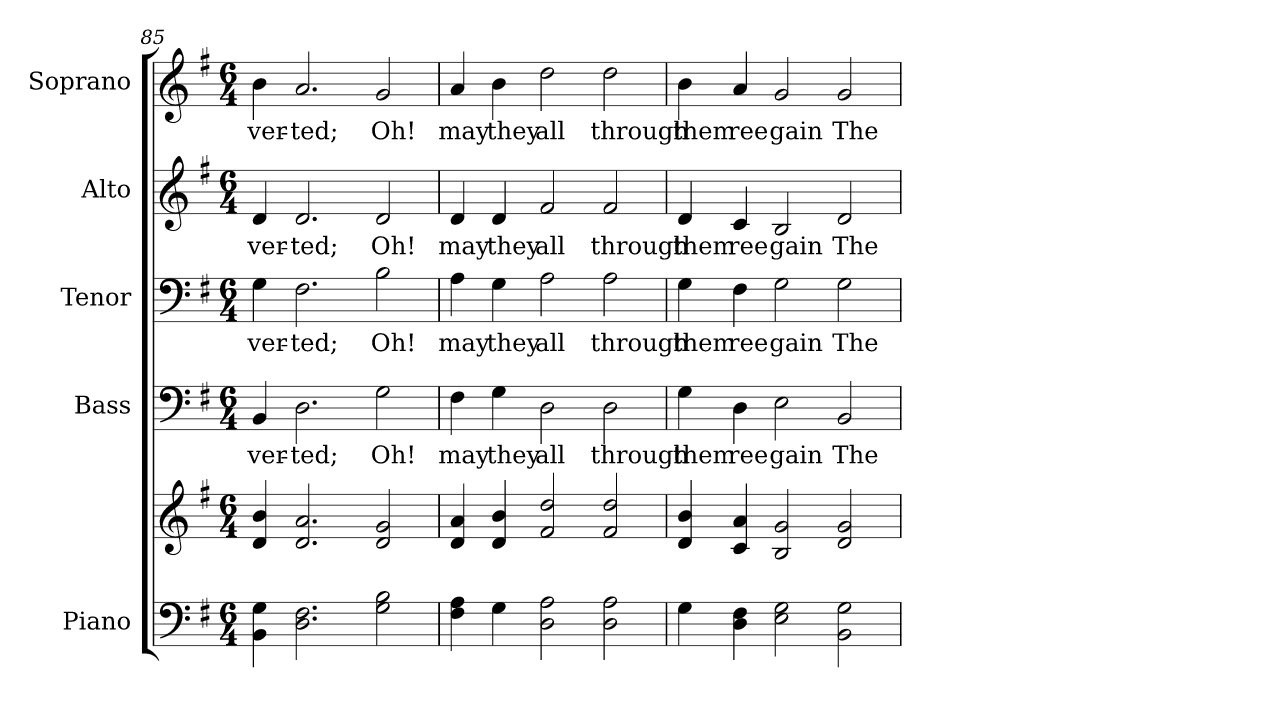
**kern	**kern	**kern	**text	**kern	**text	**kern	**text	**kern	**text
*part5	*part5	*part4	*part4	*part3	*part3	*part2	*part2	*part1	*part1
*staff6	*staff5	*staff4	*staff4	*staff3	*staff3	*staff2	*staff2	*staff1	*staff1
*I"Piano	*	*I"Bass	*	*I"Tenor	*	*I"Alto	*	*I"Soprano	*
*I'Pno.	*	*I'B.	*	*I'T.	*	*I'A.	*	*I'S.	*
!!LO:PB:g=z
*clefF4	*clefG2	*clefF4	*	*clefF4	*	*clefG2	*	*clefG2	*
*k[f#]	*k[f#]	*k[f#]	*	*k[f#]	*	*k[f#]	*	*k[f#]	*
*G:	*G:	*G:	*	*G:	*	*G:	*	*G:	*
*M6/4	*M6/4	*M6/4	*	*M6/4	*	*M6/4	*	*M6/4	*
=85	=85	=85	=85	=85	=85	=85	=85	=85	=85
!	!	!	!LO:LY:b:color=#000000	!	!	!	!	!	!
!	!	!	!	!	!LO:LY:b:color=#000000	!	!	!	!
!	!	!	!	!	!	!	!LO:LY:b:color=#000000	!	!
!	!	!	!	!	!	!	!	!	!LO:LY:b:color=#000000
4BBi\ 4Gi	4di/ 4bi	4BBi/	-ver-	4Gi\	-ver-	4di/	-ver-	4bi\	-ver-
!	!	!	!LO:LY:b:color=#000000	!	!	!	!	!	!
!	!	!	!	!	!LO:LY:b:color=#000000	!	!	!	!
!	!	!	!	!	!	!	!LO:LY:b:color=#000000	!	!
!	!	!	!	!	!	!	!	!	!LO:LY:b:color=#000000
2.Di\ 2.F#i	2.di/ 2.ai	2.Di\	-ted;	2.F#i\	-ted;	2.di/	-ted;	2.ai/	-ted;
!	!	!	!LO:LY:b:color=#000000	!	!	!	!	!	!
!	!	!	!	!	!LO:LY:b:color=#000000	!	!	!	!
!	!	!	!	!	!	!	!LO:LY:b:color=#000000	!	!
!	!	!	!	!	!	!	!	!	!LO:LY:b:color=#000000
2Gi\ 2Bi	2di/ 2gi	2Gi\	Oh!	2Bi\	Oh!	2di/	Oh!	2gi/	Oh!
=86	=86	=86	=86	=86	=86	=86	=86	=86	=86
!	!	!	!LO:LY:b:color=#000000	!	!	!	!	!	!
!	!	!	!	!	!LO:LY:b:color=#000000	!	!	!	!
!	!	!	!	!	!	!	!LO:LY:b:color=#000000	!	!
!	!	!	!	!	!	!	!	!	!LO:LY:b:color=#000000
4F#i\ 4Ai	4di/ 4ai	4F#i\	may	4Ai\	may	4di/	may	4ai/	may
!	!	!	!LO:LY:b:color=#000000	!	!	!	!	!	!
!	!	!	!	!	!LO:LY:b:color=#000000	!	!	!	!
!	!	!	!	!	!	!	!LO:LY:b:color=#000000	!	!
!	!	!	!	!	!	!	!	!	!LO:LY:b:color=#000000
4Gi\	4di/ 4bi	4Gi\	they	4Gi\	they	4di/	they	4bi\	they
!	!	!	!LO:LY:b:color=#000000	!	!	!	!	!	!
!	!	!	!	!	!LO:LY:b:color=#000000	!	!	!	!
!	!	!	!	!	!	!	!LO:LY:b:color=#000000	!	!
!	!	!	!	!	!	!	!	!	!LO:LY:b:color=#000000
2Di\ 2Ai	2f#i/ 2ddi	2Di\	all	2Ai\	all	2f#i/	all	2ddi\	all
!	!	!	!LO:LY:b:color=#000000	!	!	!	!	!	!
!	!	!	!	!	!LO:LY:b:color=#000000	!	!	!	!
!	!	!	!	!	!	!	!LO:LY:b:color=#000000	!	!
!	!	!	!	!	!	!	!	!	!LO:LY:b:color=#000000
2Di\ 2Ai	2f#i/ 2ddi	2Di\	through	2Ai\	through	2f#i/	through	2ddi\	through
!!LO:PB:g=z
=87	=87	=87	=87	=87	=87	=87	=87	=87	=87
!	!	!	!LO:LY:b:color=#000000	!	!	!	!	!	!
!	!	!	!	!	!LO:LY:b:color=#000000	!	!	!	!
!	!	!	!	!	!	!	!LO:LY:b:color=#000000	!	!
!	!	!	!	!	!	!	!	!	!LO:LY:b:color=#000000
4Gi\	4di/ 4bi	4Gi\	them	4Gi\	them	4di/	them	4bi\	them
!	!	!	!LO:LY:b:color=#000000	!	!	!	!	!	!
!	!	!	!	!	!LO:LY:b:color=#000000	!	!	!	!
!	!	!	!	!	!	!	!LO:LY:b:color=#000000	!	!
!	!	!	!	!	!	!	!	!	!LO:LY:b:color=#000000
4Di\ 4F#i	4ci/ 4ai	4Di\	ree	4F#i\	ree	4ci/	ree	4ai/	ree
!	!	!	!LO:LY:b:color=#000000	!	!	!	!	!	!
!	!	!	!	!	!LO:LY:b:color=#000000	!	!	!	!
!	!	!	!	!	!	!	!LO:LY:b:color=#000000	!	!
!	!	!	!	!	!	!	!	!	!LO:LY:b:color=#000000
2Ei\ 2Gi	2Bi/ 2gi	2Ei\	gain	2Gi\	gain	2Bi/	gain	2gi/	gain
!	!	!	!LO:LY:b:color=#000000	!	!	!	!	!	!
!	!	!	!	!	!LO:LY:b:color=#000000	!	!	!	!
!	!	!	!	!	!	!	!LO:LY:b:color=#000000	!	!
!	!	!	!	!	!	!	!	!	!LO:LY:b:color=#000000
2BBi\ 2Gi	2di/ 2gi	2BBi/	The	2Gi\	The	2di/	The	2gi/	The
=	=	=	=	=	=	=	=	=	=
*-	*-	*-	*-	*-	*-	*-	*-	*-	*-
